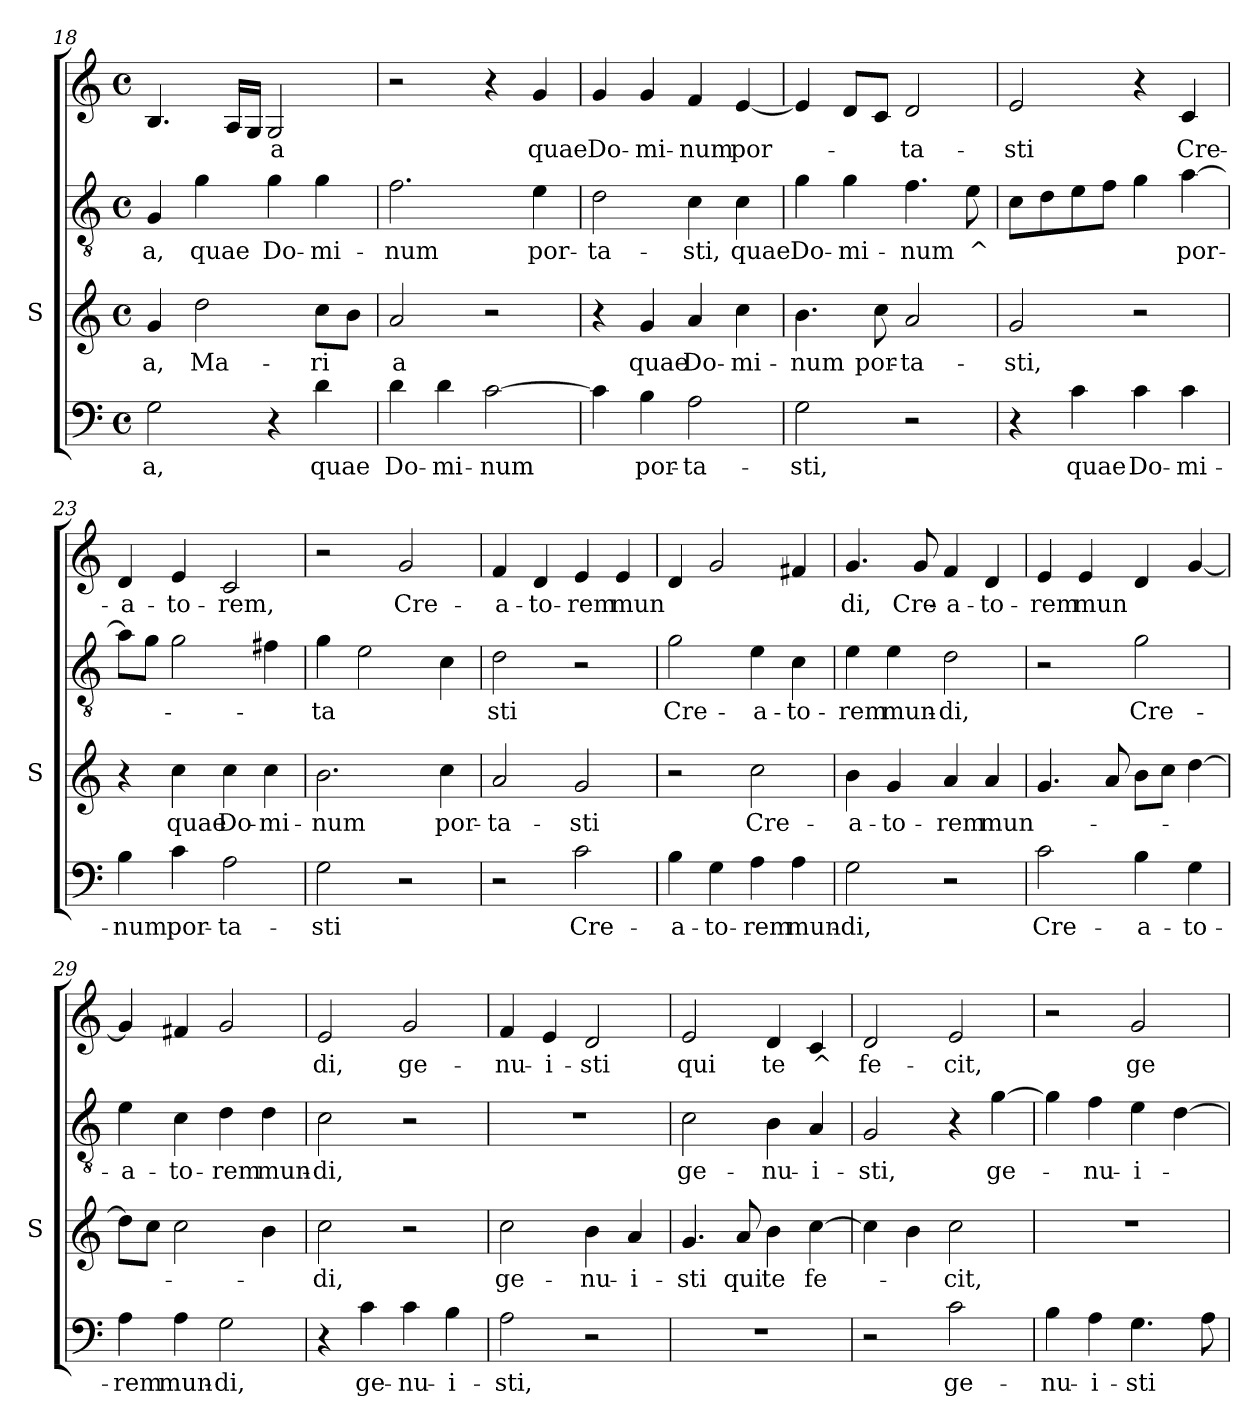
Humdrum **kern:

**kern	**text	**kern	**text	**kern	**text	**kern	**text
*part4	*part4	*part3	*part3	*part2	*part2	*part1	*part1
*staff4	*staff4	*staff3	*staff3	*staff2	*staff2	*staff1	*staff1
*	*	*I"S	*	*	*	*	*
*	*	*I'S	*	*	*	*	*
!!LO:PB:g=z
*clefF4	*	*clefG2	*	*clefGv2	*	*clefG2	*
*M4/4	*	*M4/4	*	*M4/4	*	*M4/4	*
*met(c)	*	*met(c)	*	*met(c)	*	*met(c)	*
=18	=18	=18	=18	=18	=18	=18	=18
!	!LO:LY:b	!	!LO:LY:b	!	!LO:LY:b	!	!
2G\	a,	4g/	-a,	4G/	-a,	4.B/	.
!	!	!	!LO:LY:b	!	!LO:LY:b	!	!
.	.	2dd\	Ma-	4g\	quae	.	.
.	.	.	.	.	.	16ALL	.
.	.	.	.	.	.	16GJJ	.
!	!	!	!	!	!LO:LY:b	!	!LO:LY:b
4r	.	.	.	4g\	Do-	2G/	-a
!	!LO:LY:b	!	!LO:LY:b	!	!LO:LY:b	!	!
4d\	quae	8ccL	-ri	4g\	-mi-	.	.
.	.	8bJ	.	.	.	.	.
=19	=19	=19	=19	=19	=19	=19	=19
!	!LO:LY:b	!	!LO:LY:b	!	!LO:LY:b	!	!
4d\	Do-	2a/	a	2.f\	-num	2r	.
!	!LO:LY:b	!	!	!	!	!	!
4d\	-mi-	.	.	.	.	.	.
!	!LO:LY:b	!	!	!	!	!	!
[2c\	-num	2r	.	.	.	4r	.
!	!	!	!	!	!LO:LY:b	!	!LO:LY:b
.	.	.	.	4e\	por-	4g/	quae
=20	=20	=20	=20	=20	=20	=20	=20
!	!	!	!	!	!LO:LY:b	!	!LO:LY:b
4c\]	.	4r	.	2d\	-ta-	4g/	Do-
!	!LO:LY:b	!	!LO:LY:b	!	!	!	!LO:LY:b
4B\	por-	4g/	quae	.	.	4g/	-mi-
!	!LO:LY:b	!	!LO:LY:b	!	!LO:LY:b	!	!LO:LY:b
2A\	-ta-	4a/	Do-	4c\	-sti,	4f/	-num
!	!	!	!LO:LY:b	!	!LO:LY:b	!	!LO:LY:b
.	.	4cc\	-mi-	4c\	quae	[4e/	por-
=21	=21	=21	=21	=21	=21	=21	=21
!	!LO:LY:b	!	!LO:LY:b	!	!LO:LY:b	!	!
2G\	-sti,	4.b\	-num	4g\	Do-	4e/]	.
!	!	!	!	!	!LO:LY:b	!	!
.	.	.	.	4g\	-mi-	8dL	.
!	!	!	!LO:LY:b	!	!	!	!
.	.	8cc\	por-	.	.	8cJ	.
!	!	!	!LO:LY:b	!	!LO:LY:b	!	!LO:LY:b
2r	.	2a/	-ta-	4.f\	-num	2d/	-ta-
!	!	!	!	!	!LO:LY:b	!	!
.	.	.	.	8e\	^	.	.
=22	=22	=22	=22	=22	=22	=22	=22
!	!	!	!LO:LY:b	!	!	!	!LO:LY:b
4r	.	2g/	-sti,	8cL	.	2e/	-sti
.	.	.	.	8d	.	.	.
!	!LO:LY:b	!	!	!	!	!	!
4c\	quae	.	.	8e	.	.	.
.	.	.	.	8fJ	.	.	.
!	!LO:LY:b	!	!	!	!	!	!
4c\	Do-	2r	.	4g\	.	4r	.
!	!LO:LY:b	!	!	!	!LO:LY:b	!	!LO:LY:b
4c\	-mi-	.	.	[4a\	por-	4c/	Cre-
!!LO:PB:g=z
=23	=23	=23	=23	=23	=23	=23	=23
!	!LO:LY:b	!	!	!	!	!	!LO:LY:b
4B\	-num	4r	.	8aL]	.	4d/	-a-
.	.	.	.	8gJ	.	.	.
!	!LO:LY:b	!	!LO:LY:b	!	!	!	!LO:LY:b
4c\	por-	4cc\	quae	2g\	.	4e/	-to-
!	!LO:LY:b	!	!LO:LY:b	!	!	!	!LO:LY:b
2A\	-ta-	4cc\	Do-	.	.	2c/	-rem,
!	!	!	!LO:LY:b	!	!	!	!
.	.	4cc\	-mi-	4f#X\	.	.	.
=24	=24	=24	=24	=24	=24	=24	=24
!	!LO:LY:b	!	!LO:LY:b	!	!LO:LY:b	!	!
2G\	-sti	2.b\	-num	4g\	-ta	2r	.
.	.	.	.	2e\	.	.	.
!	!	!	!	!	!	!	!LO:LY:b
2r	.	.	.	.	.	2g/	Cre-
!	!	!	!LO:LY:b	!	!	!	!
.	.	4cc\	por-	4c\	.	.	.
=25	=25	=25	=25	=25	=25	=25	=25
!	!	!	!LO:LY:b	!	!LO:LY:b	!	!LO:LY:b
2r	.	2a/	-ta-	2d\	sti	4f/	-a-
!	!	!	!	!	!	!	!LO:LY:b
.	.	.	.	.	.	4d/	-to-
!	!LO:LY:b	!	!LO:LY:b	!	!	!	!LO:LY:b
2c\	Cre-	2g/	-sti	2r	.	4e/	-rem
!	!	!	!	!	!	!	!LO:LY:b
.	.	.	.	.	.	4e/	mun
=26	=26	=26	=26	=26	=26	=26	=26
!	!LO:LY:b	!	!	!	!LO:LY:b	!	!
4B\	-a-	2r	.	2g\	Cre-	4d/	.
!	!LO:LY:b	!	!	!	!	!	!
4G\	-to-	.	.	.	.	2g/	.
!	!LO:LY:b	!	!LO:LY:b	!	!LO:LY:b	!	!
4A\	-rem	2cc\	Cre-	4e\	-a-	.	.
!	!LO:LY:b	!	!	!	!LO:LY:b	!	!
4A\	mun-	.	.	4c\	-to-	4f#X/	.
=27	=27	=27	=27	=27	=27	=27	=27
!	!LO:LY:b	!	!LO:LY:b	!	!LO:LY:b	!	!LO:LY:b
2G\	-di,	4b\	-a-	4e\	-rem	4.g/	di,
!	!	!	!LO:LY:b	!	!LO:LY:b	!	!
.	.	4g/	-to-	4e\	mun-	.	.
!	!	!	!	!	!	!	!LO:LY:b
.	.	.	.	.	.	8g/	Cre-
!	!	!	!LO:LY:b	!	!LO:LY:b	!	!LO:LY:b
2r	.	4a/	-rem	2d\	-di,	4f/	-a-
!	!	!	!LO:LY:b	!	!	!	!LO:LY:b
.	.	4a/	mun-	.	.	4d/	-to-
!!LO:LB:g=z
=28	=28	=28	=28	=28	=28	=28	=28
!	!LO:LY:b	!	!	!	!	!	!LO:LY:b
2c\	Cre-	4.g/	.	2r	.	4e/	-rem
!	!	!	!	!	!	!	!LO:LY:b
.	.	.	.	.	.	4e/	mun
.	.	8a/	.	.	.	.	.
!	!LO:LY:b	!	!	!	!LO:LY:b	!	!
4B\	-a-	8bL	.	2g\	Cre-	4d/	.
.	.	8ccJ	.	.	.	.	.
!	!LO:LY:b	!	!	!	!	!	!
4G\	-to-	[4dd\	.	.	.	[4g/	.
=29	=29	=29	=29	=29	=29	=29	=29
!	!LO:LY:b	!	!	!	!LO:LY:b	!	!
4A\	-rem	8ddL]	.	4e\	-a-	4g/]	.
.	.	8ccJ	.	.	.	.	.
!	!LO:LY:b	!	!	!	!LO:LY:b	!	!
4A\	mun-	2cc\	.	4c\	-to-	4f#X/	.
!	!LO:LY:b	!	!	!	!LO:LY:b	!	!
2G\	-di,	.	.	4d\	-rem	2g/	.
!	!	!	!	!	!LO:LY:b	!	!
.	.	4b\	.	4d\	mun-	.	.
=30	=30	=30	=30	=30	=30	=30	=30
!	!	!	!LO:LY:b	!	!LO:LY:b	!	!LO:LY:b
4r	.	2cc\	-di,	2c\	-di,	2e/	di,
!	!LO:LY:b	!	!	!	!	!	!
4c\	ge-	.	.	.	.	.	.
!	!LO:LY:b	!	!	!	!	!	!LO:LY:b
4c\	-nu-	2r	.	2r	.	2g/	ge-
!	!LO:LY:b	!	!	!	!	!	!
4B\	-i-	.	.	.	.	.	.
=31	=31	=31	=31	=31	=31	=31	=31
!	!LO:LY:b	!	!LO:LY:b	!	!	!	!LO:LY:b
2A\	-sti,	2cc\	ge-	1r	.	4f/	-nu-
!	!	!	!	!	!	!	!LO:LY:b
.	.	.	.	.	.	4e/	-i-
!	!	!	!LO:LY:b	!	!	!	!LO:LY:b
2r	.	4b\	-nu-	.	.	2d/	-sti
!	!	!	!LO:LY:b	!	!	!	!
.	.	4a/	-i-	.	.	.	.
=32	=32	=32	=32	=32	=32	=32	=32
!	!	!	!LO:LY:b	!	!LO:LY:b	!	!LO:LY:b
1r	.	4.g/	-sti	2c\	ge-	2e/	qui
!	!	!	!LO:LY:b	!	!	!	!
.	.	8a/	qui	.	.	.	.
!	!	!	!LO:LY:b	!	!LO:LY:b	!	!LO:LY:b
.	.	4b\	te	4B\	-nu-	4d/	te
!	!	!	!LO:LY:b	!	!LO:LY:b	!	!LO:LY:b
.	.	[4cc\	fe-	4A/	-i-	4c/	^
!!LO:LB:g=z
=33	=33	=33	=33	=33	=33	=33	=33
!	!	!	!	!	!LO:LY:b	!	!LO:LY:b
2r	.	4cc\]	.	2G/	-sti,	2d/	fe-
.	.	4b\	.	.	.	.	.
!	!LO:LY:b	!	!LO:LY:b	!	!	!	!LO:LY:b
2c\	ge-	2cc\	-cit,	4r	.	2e/	-cit,
!	!	!	!	!	!LO:LY:b	!	!
.	.	.	.	[4g\	ge-	.	.
=34	=34	=34	=34	=34	=34	=34	=34
!	!LO:LY:b	!	!	!	!	!	!
4B\	-nu-	1r	.	4g\]	.	2r	.
!	!LO:LY:b	!	!	!	!LO:LY:b	!	!
4A\	-i-	.	.	4f\	-nu-	.	.
!	!LO:LY:b	!	!	!	!LO:LY:b	!	!LO:LY:b
4.G\	-sti	.	.	4e\	-i-	2g/	ge-
.	.	.	.	[4d\	.	.	.
8A\	.	.	.	.	.	.	.
=	=	=	=	=	=	=	=
*-	*-	*-	*-	*-	*-	*-	*-
